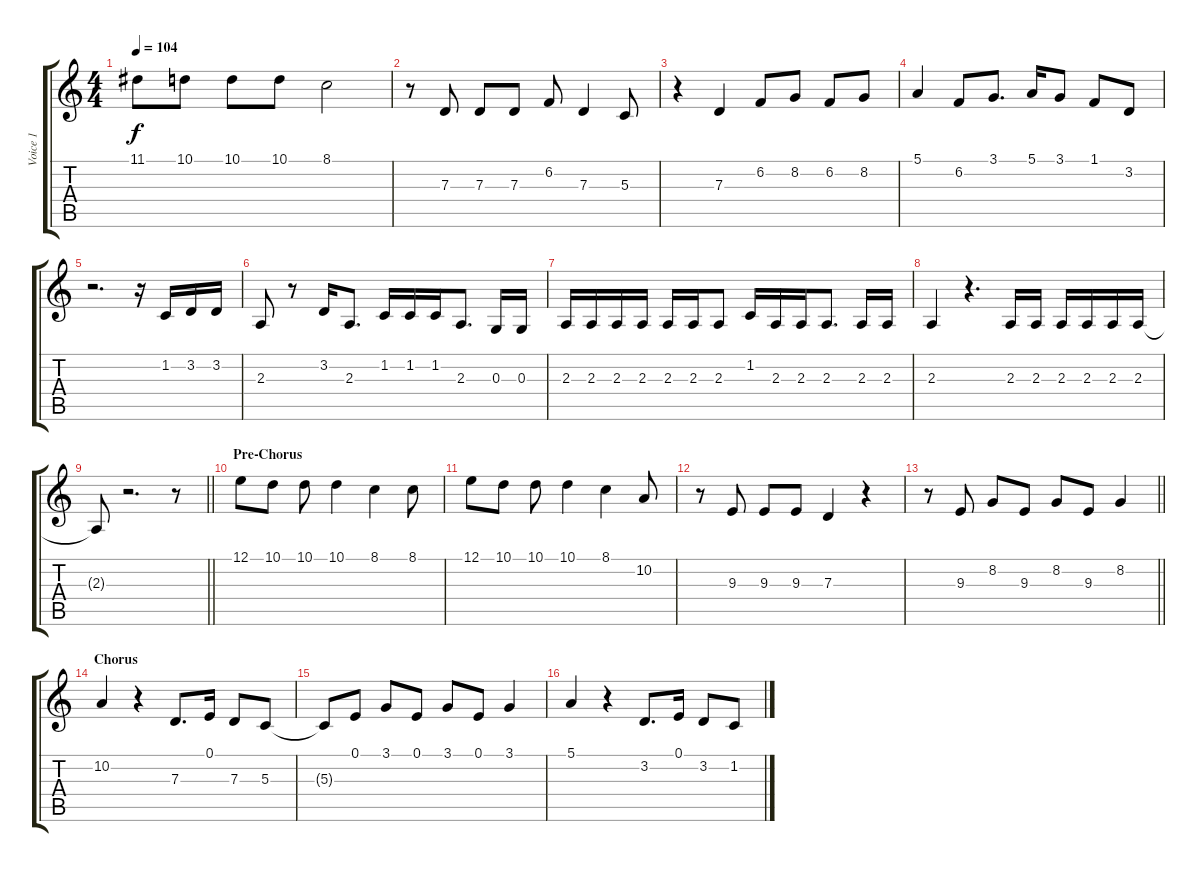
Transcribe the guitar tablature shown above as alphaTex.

\track ("Voice 1" "Voice 1") {instrument lead2sawtooth}
\staff {score tabs}
\tuning (E4 B3 G3 D3 A2 E2) {hide}
\ts (4 4)
\tempo 104
\clef g2
\ks c
11.1.8{dy f} 10.1.8 10.1.8 10.1.8 8.1.2 |
r.8 7.3.8 7.3.8 7.3.8 6.2.8 7.3.4 5.3.8 |
r.4 7.3.4 6.2.8 8.2.8 6.2.8 8.2.8 |
5.1.4 6.2.8 3.1.8{d} 5.1.16 3.1.8 1.1.8 3.2.8 |
r.2{d} r.16 1.2.16 3.2.16 3.2.16 |
2.3.8 r.8 3.2.16 2.3.8{d} 1.2.16 1.2.16 1.2.16 2.3.8{d} 0.3.16 0.3.16 |
2.3.16 2.3.16 2.3.16 2.3.16 2.3.16 2.3.16 2.3.8 1.2.16 2.3.16 2.3.16 2.3.8{d} 2.3.16 2.3.16 |
2.3.4 r.4{d} 2.3.16 2.3.16 2.3.16 2.3.16 2.3.16 2.3.16 |
\barLineRight lightlight
2.3{t}.8 r.2{d} r.8 |
\section ("" "Pre-Chorus")
12.1.8 10.1.8 10.1.8 10.1.4 8.1.4 8.1.8 |
12.1.8 10.1.8 10.1.8 10.1.4 8.1.4 10.2.8 |
r.8 9.3.8 9.3.8 9.3.8 7.3.4 r.4 |
\barLineRight lightlight
r.8 9.3.8 8.2.8 9.3.8 8.2.8 9.3.8 8.2.4 |
\section ("" "Chorus")
10.2.4 r.4 7.3.8{d} 0.1.16 7.3.8 5.3.8 |
5.3{t}.8 0.1.8 3.1.8 0.1.8 3.1.8 0.1.8 3.1.4 |
5.1.4 r.4 3.2.8{d} 0.1.16 3.2.8 1.2.8
